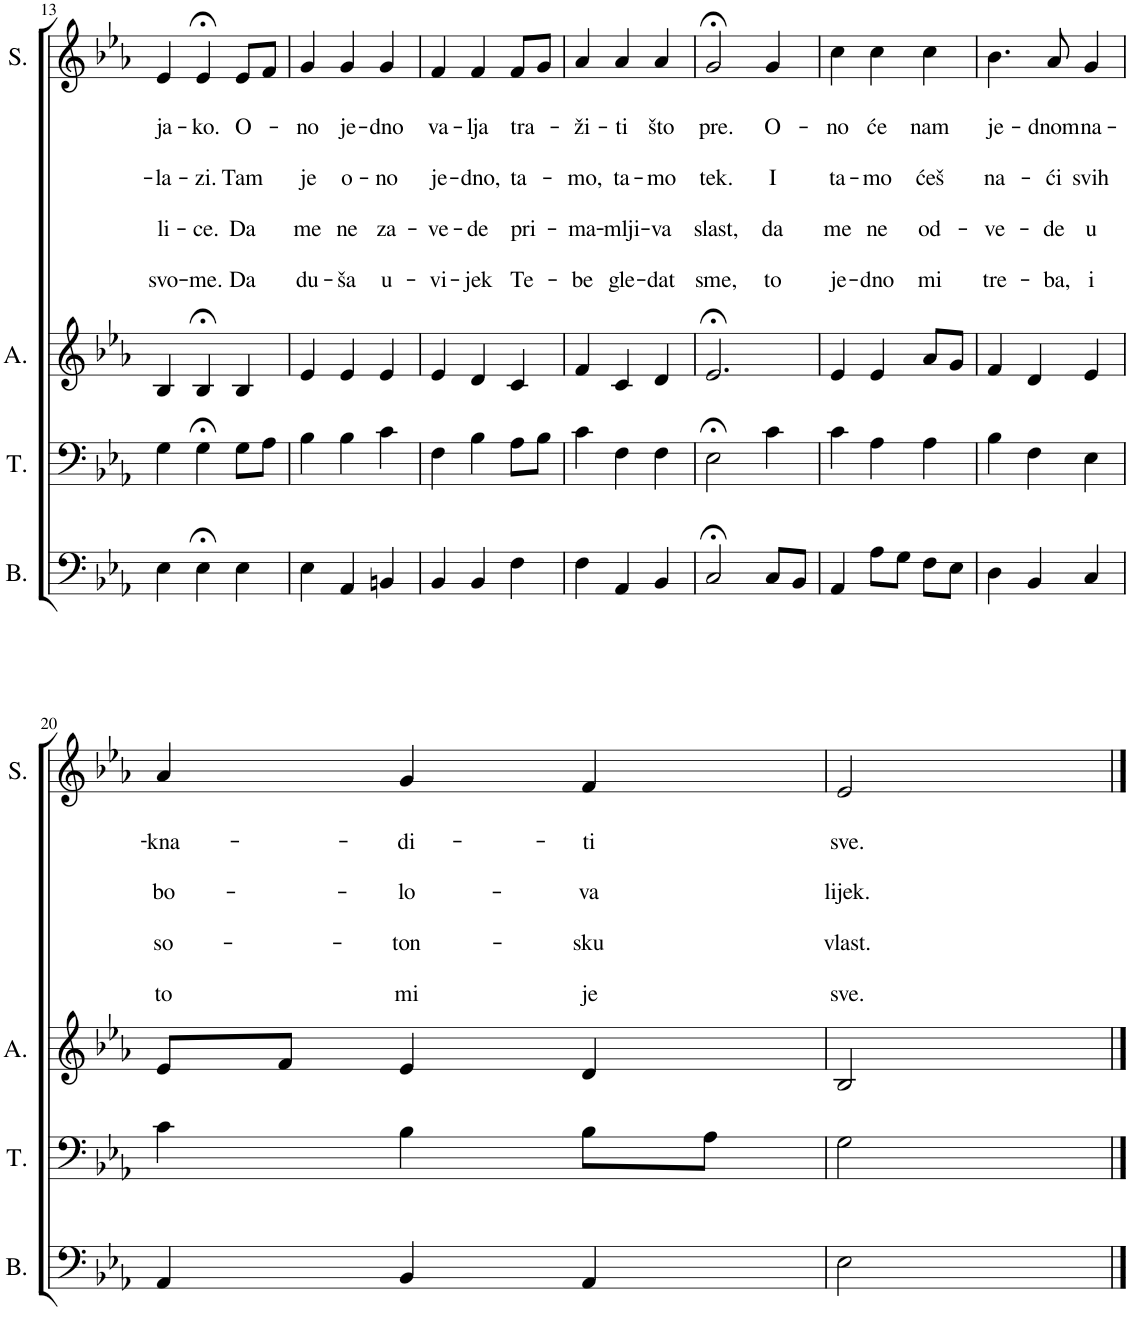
**kern	**kern	**kern	**kern	**text	**text	**text	**text	**text	**text	**text	**text
*part4	*part3	*part2	*part1	*part1	*part1	*part1	*part1	*part1	*part1	*part1	*part1
*staff4	*staff3	*staff2	*staff1	*staff1	*staff1	*staff1	*staff1	*staff1	*staff1	*staff1	*staff1
*I"Bass	*I"Tenor	*I"Alto	*I"Soprano	*	*	*	*	*	*	*	*
*I'B.	*I'T.	*I'A.	*I'S.	*	*	*	*	*	*	*	*
!!LO:PB:g=z
*clefF4	*clefF4	*clefG2	*clefG2	*	*	*	*	*	*	*	*
*k[b-e-a-]	*k[b-e-a-]	*k[b-e-a-]	*k[b-e-a-]	*	*	*	*	*	*	*	*
*M3/4	*M3/4	*M3/4	*M3/4	*	*	*	*	*	*	*	*
=13	=13	=13	=13	=13	=13	=13	=13	=13	=13	=13	=13
!	!	!	!	!	!LO:LY:b	!	!LO:LY:b	!	!LO:LY:b	!	!LO:LY:b
4E-\	4G\	4B-/	4e-/	.	ja-	.	-la-	.	li-	.	svo-
!	!	!	!	!	!LO:LY:b	!	!LO:LY:b	!	!LO:LY:b	!	!LO:LY:b
4E-;<\	4G;<\	4B-;</	4e-;</	.	-ko.	.	-zi.	.	-ce.	.	-me.
!	!	!	!	!	!LO:LY:b	!	!LO:LY:b	!	!LO:LY:b	!	!LO:LY:b
4E-\	8G\L	4B-/	8e-/L	.	O-	.	Tam	.	Da	.	Da
.	8A-\J	.	8f/J	.	.	.	.	.	.	.	.
=14	=14	=14	=14	=14	=14	=14	=14	=14	=14	=14	=14
!	!	!	!	!	!LO:LY:b	!	!LO:LY:b	!	!LO:LY:b	!	!LO:LY:b
4E-\	4B-\	4e-/	4g/	.	-no	.	je	.	me	.	du-
!	!	!	!	!	!LO:LY:b	!	!LO:LY:b	!	!LO:LY:b	!	!LO:LY:b
4AA-/	4B-\	4e-/	4g/	.	je-	.	o-	.	ne	.	-ša
!	!	!	!	!	!LO:LY:b	!	!LO:LY:b	!	!LO:LY:b	!	!LO:LY:b
4BBn/	4c\	4e-/	4g/	.	-dno	.	-no	.	za-	.	u-
=15	=15	=15	=15	=15	=15	=15	=15	=15	=15	=15	=15
!	!	!	!	!	!LO:LY:b	!	!LO:LY:b	!	!LO:LY:b	!	!LO:LY:b
4BB-/	4F\	4e-/	4f/	.	va-	.	je-	.	-ve-	.	-vi-
!	!	!	!	!	!LO:LY:b	!	!LO:LY:b	!	!LO:LY:b	!	!LO:LY:b
4BB-/	4B-\	4d/	4f/	.	-lja	.	-dno,	.	-de	.	-jek
!	!	!	!	!	!LO:LY:b	!	!LO:LY:b	!	!LO:LY:b	!	!LO:LY:b
4F\	8A-\L	4c/	8f/L	.	tra-	.	ta-	.	pri-	.	Te-
.	8B-\J	.	8g/J	.	.	.	.	.	.	.	.
=16	=16	=16	=16	=16	=16	=16	=16	=16	=16	=16	=16
!	!	!	!	!	!LO:LY:b	!	!LO:LY:b	!	!LO:LY:b	!	!LO:LY:b
4F\	4c\	4f/	4a-/	.	-ži-	.	-mo,	.	-ma-	.	-be
!	!	!	!	!	!LO:LY:b	!	!LO:LY:b	!	!LO:LY:b	!	!LO:LY:b
4AA-/	4F\	4c/	4a-/	.	-ti	.	ta-	.	-mlji-	.	gle-
!	!	!	!	!	!LO:LY:b	!	!LO:LY:b	!	!LO:LY:b	!	!LO:LY:b
4BB-/	4F\	4d/	4a-/	.	što	.	-mo	.	-va	.	-dat
=17	=17	=17	=17	=17	=17	=17	=17	=17	=17	=17	=17
!	!	!	!	!	!LO:LY:b	!	!LO:LY:b	!	!LO:LY:b	!	!LO:LY:b
2C;</	2E-;<\	2.e-;</	2g;</	.	pre.	.	tek.	.	slast,	.	sme,
!	!	!	!	!	!LO:LY:b	!	!LO:LY:b	!	!LO:LY:b	!	!LO:LY:b
8C/L	4c\	.	4g/	.	O-	.	I	.	da	.	to
8BB-/J	.	.	.	.	.	.	.	.	.	.	.
=18	=18	=18	=18	=18	=18	=18	=18	=18	=18	=18	=18
!	!	!	!	!	!LO:LY:b	!	!LO:LY:b	!	!LO:LY:b	!	!LO:LY:b
4AA-/	4c\	4e-/	4cc\	.	-no	.	ta-	.	me	.	je-
!	!	!	!	!	!LO:LY:b	!	!LO:LY:b	!	!LO:LY:b	!	!LO:LY:b
8A-\L	4A-\	4e-/	4cc\	.	će	.	-mo	.	ne	.	-dno
8G\J	.	.	.	.	.	.	.	.	.	.	.
!	!	!	!	!	!LO:LY:b	!	!LO:LY:b	!	!LO:LY:b	!	!LO:LY:b
8F\L	4A-\	8a-/L	4cc\	.	nam	.	ćeš	.	od-	.	mi
8E-\J	.	8g/J	.	.	.	.	.	.	.	.	.
=19	=19	=19	=19	=19	=19	=19	=19	=19	=19	=19	=19
!	!	!	!	!	!LO:LY:b	!	!LO:LY:b	!	!LO:LY:b	!	!LO:LY:b
4D\	4B-\	4f/	4.b-\	.	je-	.	na-	.	-ve-	.	tre-
4BB-/	4F\	4d/	.	.	.	.	.	.	.	.	.
!	!	!	!	!	!LO:LY:b	!	!LO:LY:b	!	!LO:LY:b	!	!LO:LY:b
.	.	.	8a-/	.	-dnom	.	-ći	.	-de	.	-ba,
!	!	!	!	!	!LO:LY:b	!	!LO:LY:b	!	!LO:LY:b	!	!LO:LY:b
4C/	4E-\	4e-/	4g/	.	na-	.	svih	.	u	.	i
!!LO:LB:g=z
=20	=20	=20	=20	=20	=20	=20	=20	=20	=20	=20	=20
!	!	!	!	!	!LO:LY:b	!	!LO:LY:b	!	!LO:LY:b	!	!LO:LY:b
4AA-/	4c\	8e-/L	4a-/	.	-kna-	.	bo-	.	so-	.	to
.	.	8f/J	.	.	.	.	.	.	.	.	.
!	!	!	!	!	!LO:LY:b	!	!LO:LY:b	!	!LO:LY:b	!	!LO:LY:b
4BB-/	4B-\	4e-/	4g/	.	-di-	.	-lo-	.	-ton-	.	mi
!	!	!	!	!	!LO:LY:b	!	!LO:LY:b	!	!LO:LY:b	!	!LO:LY:b
4AA-/	8B-\L	4d/	4f/	.	-ti	.	-va	.	-sku	.	je
.	8A-\J	.	.	.	.	.	.	.	.	.	.
=21	=21	=21	=21	=21	=21	=21	=21	=21	=21	=21	=21
!	!	!	!	!	!LO:LY:b	!	!LO:LY:b	!	!LO:LY:b	!	!LO:LY:b
2E-\	2G\	2B-/	2e-/	.	sve.	.	lijek.	.	vlast.	.	sve.
==	==	==	==	==	==	==	==	==	==	==	==
*-	*-	*-	*-	*-	*-	*-	*-	*-	*-	*-	*-
